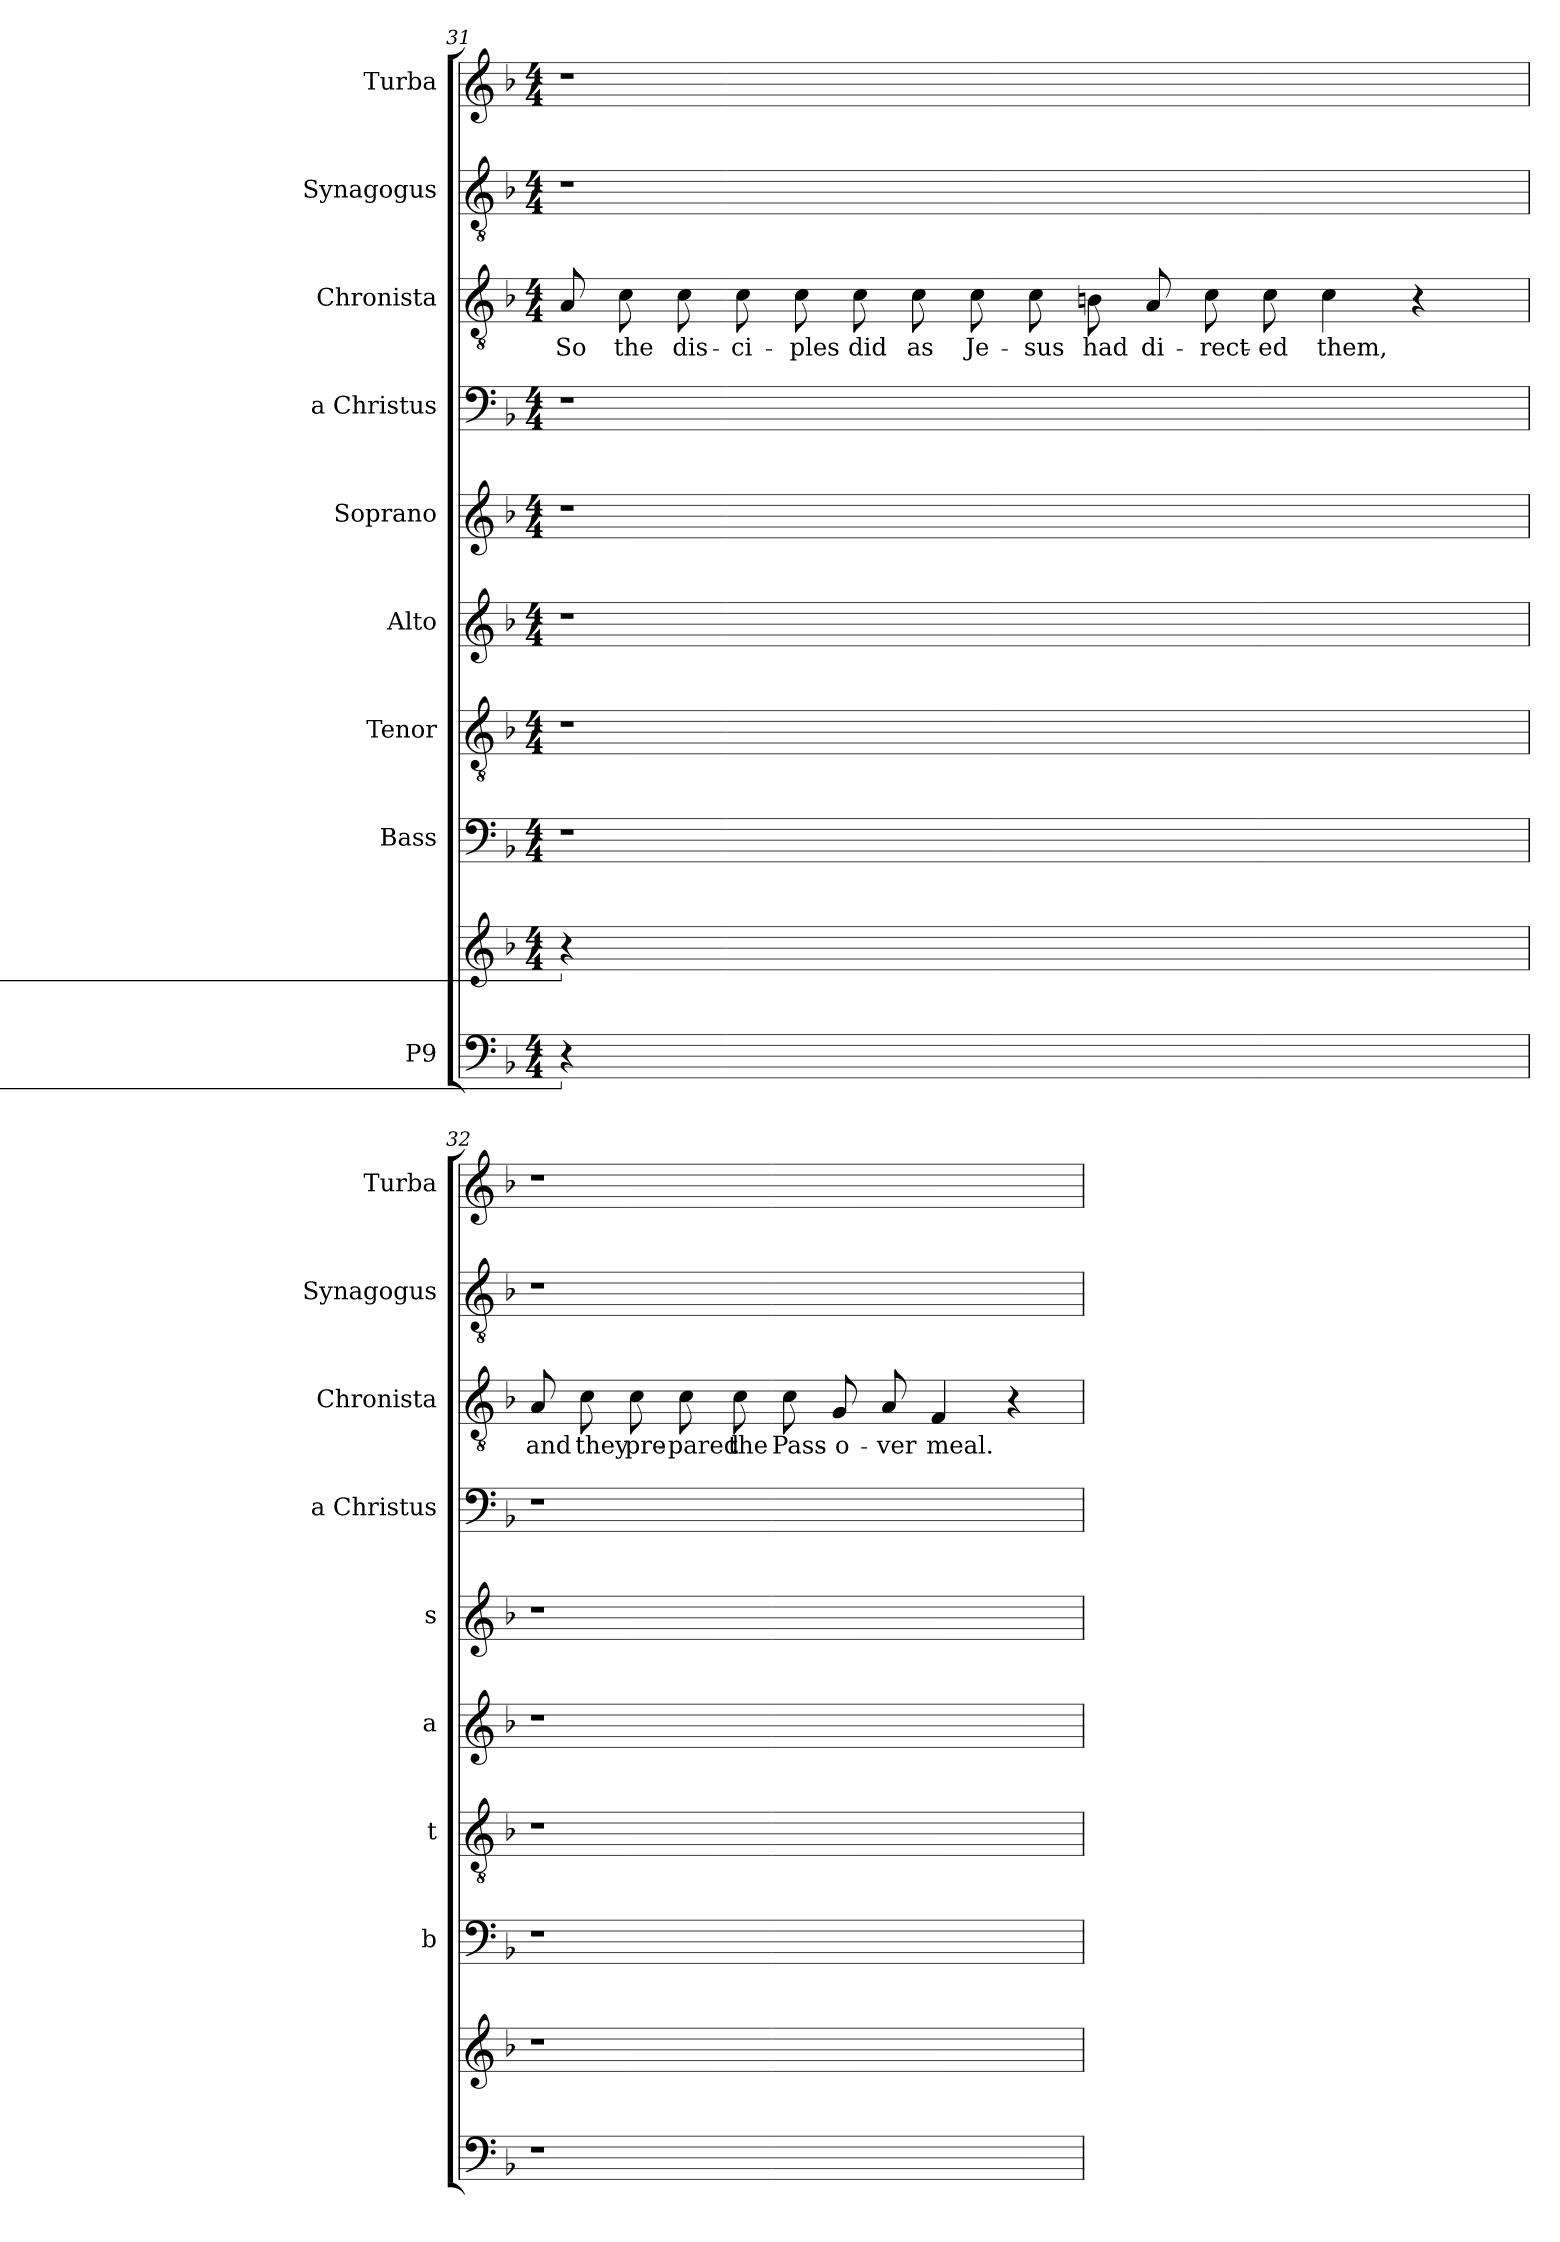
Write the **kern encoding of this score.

**kern	**kern	**kern	**kern	**kern	**kern	**kern	**kern	**text	**kern	**kern
*part9	*part9	*part8	*part7	*part6	*part5	*part4	*part3	*part3	*part2	*part1
*staff10	*staff9	*staff8	*staff7	*staff6	*staff5	*staff4	*staff3	*staff3	*staff2	*staff1
*I"P9	*	*I"Bass	*I"Tenor	*I"Alto	*I"Soprano	*I"a Christus	*I"Chronista	*	*I"Synagogus	*I"Turba
*	*	*I'b	*I't	*I'a	*I's	*I'a Christus	*I'Chronista	*	*I'Synagogus	*I'Turba
!!LO:LB:g=z
*clefF4	*clefG2	*clefF4	*clefGv2	*clefG2	*clefG2	*clefF4	*clefGv2	*	*clefGv2	*clefG2
*	*	*	*ITrd7c12	*	*	*	*ITrd7c12	*	*ITrd7c12	*
*k[b-]	*k[b-]	*k[b-]	*k[b-]	*k[b-]	*k[b-]	*k[b-]	*k[b-]	*	*k[b-]	*k[b-]
*F:	*F:	*F:	*F:	*F:	*F:	*F:	*F:	*	*F:	*F:
*M4/4	*M4/4	*M4/4	*M4/4	*M4/4	*M4/4	*M4/4	*M4/4	*	*M4/4	*M4/4
=31	=31	=31	=31	=31	=31	=31	=31	=31	=31	=31
!LO:N:vis=1	!LO:N:vis=1	!LO:N:vis=1	!LO:N:vis=1	!LO:N:vis=1	!LO:N:vis=1	!LO:N:vis=1	!	!	!	!
!	!	!	!	!	!	!	!	!LO:LY:b:color=#000000	!LO:N:vis=1	!LO:N:vis=1
8%17r	8%17r	1r	1r	1r	1r	1r	8AAi/	So	1r	1r
!	!	!	!	!	!	!	!	!LO:LY:b:color=#000000	!	!
.	.	.	.	.	.	.	8Ci\	the	.	.
!	!	!	!	!	!	!	!	!LO:LY:b:color=#000000	!	!
.	.	.	.	.	.	.	8Ci\	dis-	.	.
!	!	!	!	!	!	!	!	!LO:LY:b:color=#000000	!	!
.	.	.	.	.	.	.	8Ci\	-ci-	.	.
!	!	!	!	!	!	!	!	!LO:LY:b:color=#000000	!	!
.	.	.	.	.	.	.	8Ci\	-ples	.	.
!	!	!	!	!	!	!	!	!LO:LY:b:color=#000000	!	!
.	.	.	.	.	.	.	8Ci\	did	.	.
!	!	!	!	!	!	!	!	!LO:LY:b:color=#000000	!	!
.	.	.	.	.	.	.	8Ci\	as	.	.
!	!	!	!	!	!	!	!	!LO:LY:b:color=#000000	!	!
.	.	.	.	.	.	.	8Ci\	Je-	.	.
!	!	!	!	!	!	!	!	!LO:LY:b:color=#000000	!	!
.	.	1ryy	1ryy	1ryy	1ryy	1ryy	8Ci\	-sus	1ryy	1ryy
!	!	!	!	!	!	!	!	!LO:LY:b:color=#000000	!	!
.	.	.	.	.	.	.	8BBni\	had	.	.
!	!	!	!	!	!	!	!	!LO:LY:b:color=#000000	!	!
.	.	.	.	.	.	.	8AAi/	di-	.	.
!	!	!	!	!	!	!	!	!LO:LY:b:color=#000000	!	!
.	.	.	.	.	.	.	8Ci\	-rect-	.	.
!	!	!	!	!	!	!	!	!LO:LY:b:color=#000000	!	!
.	.	.	.	.	.	.	8Ci\	-ed	.	.
!	!	!	!	!	!	!	!	!LO:LY:b:color=#000000	!	!
.	.	.	.	.	.	.	4Ci\	them,	.	.
.	.	.	.	.	.	.	4r	.	.	.
.	.	8ryy	8ryy	8ryy	8ryy	8ryy	.	.	8ryy	8ryy
!!LO:LB:g=z
=32	=32	=32	=32	=32	=32	=32	=32	=32	=32	=32
!LO:N:vis=1	!LO:N:vis=1	!LO:N:vis=1	!LO:N:vis=1	!LO:N:vis=1	!LO:N:vis=1	!LO:N:vis=1	!	!	!	!
!	!	!	!	!	!	!	!	!LO:LY:b:color=#000000	!LO:N:vis=1	!LO:N:vis=1
1.r	1.r	1r	1r	1r	1r	1r	8AAi/	and	1r	1r
!	!	!	!	!	!	!	!	!LO:LY:b:color=#000000	!	!
.	.	.	.	.	.	.	8Ci\	they	.	.
!	!	!	!	!	!	!	!	!LO:LY:b:color=#000000	!	!
.	.	.	.	.	.	.	8Ci\	pre-	.	.
!	!	!	!	!	!	!	!	!LO:LY:b:color=#000000	!	!
.	.	.	.	.	.	.	8Ci\	-pared	.	.
!	!	!	!	!	!	!	!	!LO:LY:b:color=#000000	!	!
.	.	.	.	.	.	.	8Ci\	the	.	.
!	!	!	!	!	!	!	!	!LO:LY:b:color=#000000	!	!
.	.	.	.	.	.	.	8Ci\	Pass-	.	.
!	!	!	!	!	!	!	!	!LO:LY:b:color=#000000	!	!
.	.	.	.	.	.	.	8GGi/	-o-	.	.
!	!	!	!	!	!	!	!	!LO:LY:b:color=#000000	!	!
.	.	.	.	.	.	.	8AAi/	-ver	.	.
!	!	!	!	!	!	!	!	!LO:LY:b:color=#000000	!	!
.	.	2ryy	2ryy	2ryy	2ryy	2ryy	4FFi/	meal.	2ryy	2ryy
.	.	.	.	.	.	.	4r	.	.	.
=	=	=	=	=	=	=	=	=	=	=
*-	*-	*-	*-	*-	*-	*-	*-	*-	*-	*-
